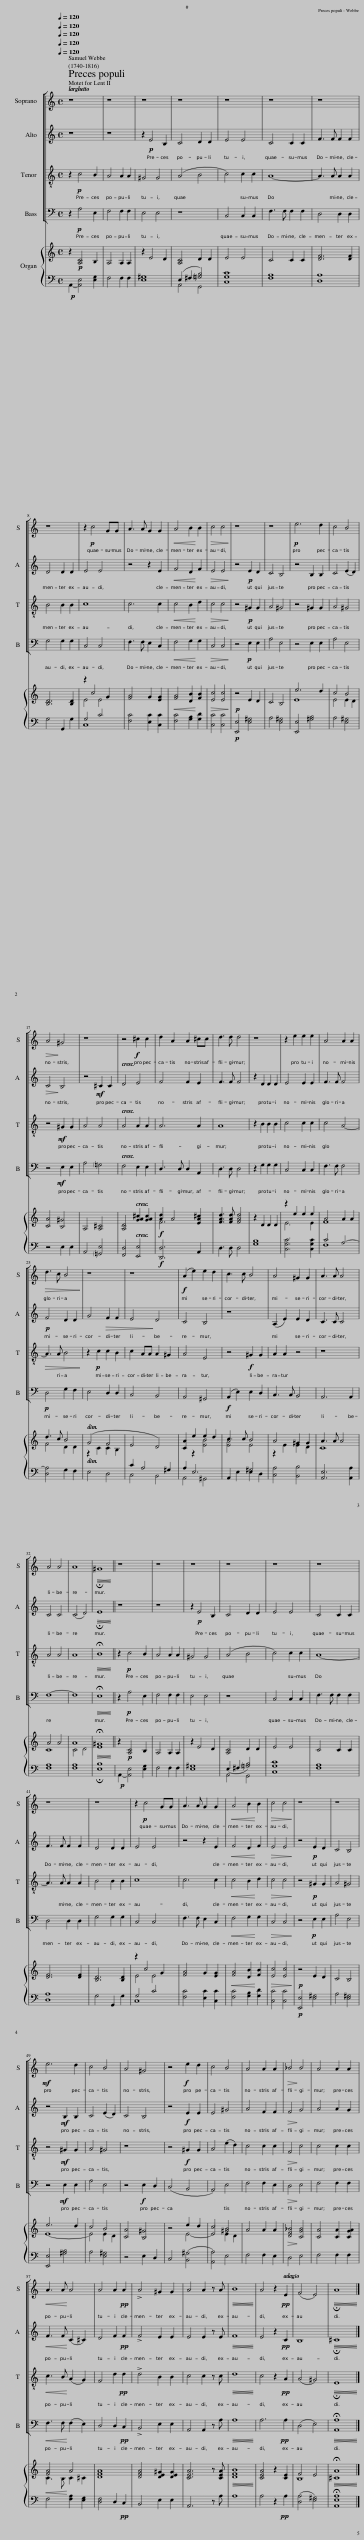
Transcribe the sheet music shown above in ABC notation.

X:1
%%score [ 1 2 3 4 ] { ( 5 8 ) | ( 6 7 ) }
L:1/8
Q:1/4=120
M:4/4
I:linebreak $
K:C
V:1 treble
V:2 treble
V:3 treble-8
V:4 bass
V:5 treble
V:8 treble
V:6 bass
V:7 bass
V:1
 z8 | z8 | z8 | z8 | z8 | %5
 z8 | z8 |$ z8 | z2!p! c4 GG | A3 A G2 G2 | %10
!<(! A4 B2!<)! B2 |!>(! c4 c4!>)! | z8 | z8 |!p! e6 d2 | %15
 c4 B4 |$!>(! A4!>)! ^G4 | z8 | z4!f! ^c2 c2 | d2 A2 A2 ^cc | %20
 d3 d d4 | z8 | z2 e2 e2 e2 | A4 A2 A2 |$!>(! d3 c B4!>)! | %25
 z8 | z8 |!f! (A2 e2) e2 d2 | c3 c B4 | A4 ^G2 G2 | %30
 A3 A A4 |$ A4 A4 | A8 |!>(!!<(! !fermata!^G8!>)!!<)! || z8 | %35
 z8 | z8 | z8 | z8 | z8 |$ %40
 z8 | z8 | z2!p! c4 GG | A3 A G2 G2 |!<(! A4 B2!<)! B2 | %45
!>(! c4 c4!>)! | z8 | z8 |$!mf! e6 d2 | c4 B4 | %50
 A4 ^G4 | z4!f! e2 d2 | c4 B4 | A4 A2 A2 |!>(! _B4!>)! B4 | %55
 A4 A2 A2 |$!<(! A3 A!<)! A4 | A4 A2!pp! A2 | !>!A4 ^G2 G2 | A4 A2 z A | %60
!>(!!<(! B8!>)!!<)! | A4 z2!pp! E2 | (F4 E4) |!<(!!>(! !fermata!A8!<)!!>)! |] %64
V:2
 z8 | z8 | z2!p! E4 B,2 | C4 D2 D2 | E4 E4 | %5
 C4 C2 C2 | F3 F F2 F2 |$ D4 D2 D2 | E4 E4 | z4 z2 E2 | %10
!<(! F4 D2!<)! F2 |!>(! E4 E4!>)! | z4!p! E2 D2 | C4 B,4 | z4 B,2 B,2 | %15
 C4 (E2 D2) |$!>(! C4!>)! B,4 | z4!mf! ^C2 C2 | D4 E4 | F4 F2 E2 | %20
 F3 F F4 | z2 D2 D2 D2 | E4 E2 E2 | F3 F F4 |$!p! F4 D2 D2 | %25
 G4!>(! F2 F2 | E4!>)! D4 | C4 B,4 | z8 | (A,2 E2) E2 D2 | %30
 C3 C C4 |$ C4 C4 | (C4 D4) |!<(!!>(! !fermata!E8!<)!!>)! || z8 | %35
 z8 | z2!p! E4 B,2 | C4 D2 D2 | E4 E4 | C4 C2 C2 |$ %40
 F3 F F2 F2 | D4 D2 D2 | E4 E4 | z4 z2 E2 |!<(! F4 D2!<)! F2 | %45
!>(! E4 E4!>)! | z4!p! E2 D2 | C4 B,4 |$ z4!mf! B,2 B,2 | C4 (E2 D2) | %50
 C4 B,4 | z4!f! E2 E2 | E4 ^G4 | A4 F2 F2 |!>(! F4!>)! G4 | %55
 A4 A2 G2 |$!<(! F3 F!<)! (C2 ^C2) | D4 F2!pp! F2 | !>!F4 E2 E2 | E4 E2 z E | %60
!>(!!<(! F8!>)!!<)! | E4 z2!pp! C2 | B,8 |!<(!!>(! !fermata!^C8!<)!!>)! |] %64
V:3
 z2!p! c4 B2 | A4 A2 A2 | ^G4 G4 | (A4 B4 | c4) c2 c2 | %5
 A8- | A3 A A2 A2 |$ B4 B2 B2 | c8 | c6 c2 | %10
!<(! c4 B2!<)! d2 |!>(! c4 c4!>)! | z4!p! ^G2 G2 | A4 ^G4 | z4 ^G2 G2 | %15
 A4 ^G4 |$ z4!mf! ^G2 G2 | A4 A4 | A4 A2 A2 | A6 A2 | %20
 A8 | z2 B2 B2 B2 | c4 c2 c2 | c4 A4- |$!>(! A3 A B4!>)! | %25
 z2!p! c2 c2 B2 | c2 AA A2 ^G2 | A4 E4 | z4!f! ^G2 G2 | A2 A2 z4 | %30
 z8 |$ A4 A4 | A8 |!>(!!<(! !fermata!B8!>)!!<)! || z2!p! c4 B2 | %35
 A4 A2 A2 | ^G4 G4 | (A4 B4 | c4) c2 c2 | A8- |$ %40
 A3 A A2 A2 | B4 B2 B2 | c8 | c6 c2 |!<(! c4 B2!<)! d2 | %45
!>(! c4 c4!>)! | z4!p! ^G2 G2 | A4 ^G4 |$ z4!mf! ^G2 G2 | A4 ^G4 | %50
 z8 | z4!f! ^G2 G2 | A4 (e2 d2) | c4 c2 c2 |!>(! F4!>)! c4 | %55
 c4 c2 c2 |$!<(! c3 B!<)! (A2 G2) | F4 d2!pp! d2 | !>!d4 B2 B2 | c4 c2 z c | %60
!>(!!<(! d8!>)!!<)! | c4 z2!pp! A2 | (A4 ^G4) |!>(!!<(! !fermata!E8!>)!!<)! |] %64
V:4
 z2!p! A,4 E,2 | F,4 F,2 F,2 | E,4 E,4 | z8 | C,4 C,2 C,2 | %5
 F,3 F, F,2 F,2 | D,4 D,2 D,2 |$ G,4 G,2 G,2 | C,4 C,4 | F,3 F, E,2 C,2 | %10
!<(! F,4 G,2!<)! G,2 |!>(! C,4 C,4!>)! | z4!p! E,2 E,2 | A,4 E,4 | z4 E,2 E,2 | %15
 A,4 E,4 |$ z4!mf! E,2 E,2 | A,4 !courtesy!=G,4 | F,4 E,2 E,2 | D,3 D, D,2 A,,2 | %20
 D,3 D, D,4 | z2 G,2 G,2 G,2 | C,4 C,2 C,2 | F,3 F, F,4 |$!p! D,4 G,2 F,2 | %25
 E,4 D,2 D,2 | C,4 B,,4 | A,,4 ^G,,4 |!f! (A,,2 E,2) E,2 D,2 | C,3 C, B,,4 | %30
 A,,6 A,,2 |$ F,8- | F,8 |!>(!!<(! !fermata!E,8!>)!!<)! || z2!p! A,4 E,2 | %35
 F,4 F,2 F,2 | E,4 E,4 | z8 | C,4 C,2 C,2 | F,3 F, F,2 F,2 |$ %40
 D,4 D,2 D,2 | G,4 G,2 G,2 | C,4 C,4 | F,3 F, E,2 C,2 |!<(! F,4 G,2!<)! G,2 | %45
!>(! C,4 C,4!>)! | z4!p! E,2 E,2 | A,4 E,4 |$ z4!mf! E,2 E,2 | A,4 E,4 | %50
 z4!f! E,2 D,2 | (C,4 B,,4 | A,,4) E,4 | F,4 F,2 E,2 |!>(! D,4!>)! E,4 | %55
 F,4 F,2 F,2 |$!<(! F,3 F,!<)! (F,2 E,2) | D,4 D,2!pp! C,2 | !>!B,,4 E,2 E,2 | A,,4 A,,2 z A, | %60
!>(!!<(! A,8!>)!!<)! | A,6!pp! A,2 | (D,4 E,4) |!<(!!>(! !fermata![A,,A,]8!<)!!>)! |] %64
V:5
 z2!p! [A,C]4 B,2 | A,4 A,2 A,2 | z2 E4 D2 | [A,C]4 D2 D2 | E4 E4 | %5
 C4 C2 C2 | [DF]6 [DF]2 |$ [B,D]6 [B,D]2 | z2 c4 G2 | [FA]4 G2 [EG]2 | %10
!<(! [FA]4 [DB]2!<)! [FB]2 |!>(! [Ec]4 [Ec]4!>)! |!p! z4 E2 D2 | C4 B,4 | e6 d2 | %15
 c4 B4 |$ [CA]4 [B,^G]4 | A,4 [A,^C]4 | [A,D]4 [GA^c]2 [GAc]2 |!f! [Ad]2 A4 [EA^c]2 | %20
 [FAd]3 [FAd] [FAd]4 | z2 D2 D2 D2 | z2 e2 e2 e2 | A4 A2 A2 |$ d3 c B4 | %25
 (G4 F4 | E4 D4) | [CA]2 e2 e2 d2 | c3 c B4 | A4 ^G2 G2 | %30
 A3 A A4 |$ A4 A4 | A8 |!>(!!<(! !fermata!^G8!>)!!<)! || z2!p! [A,C]4 B,2 | %35
 A,4 A,2 A,2 | z2 E4 D2 | [A,C]4 D2 D2 | E4 E4 | C4 C2 C2 |$ %40
 [DF]6 [DF]2 | [B,D]6 [B,D]2 | z2 c4 G2 | [FA]4 G2 [EG]2 |!<(! [FA]4 [DB]2!<)! [FB]2 | %45
!>(! [Ec]4 [Ec]4!>)! |!p! z4 E2 D2 | C4 B,4 |$ e6 d2 | c4 B4 | %50
 [CA]4 [B,^G]4 | z4 e2 d2 | c4 [^GB]4 | A4 A2 A2 |!>(! [DF_B]4!>)! [CGB]4 | %55
 [CA]4 [CA]2 [CGA]2 |$!<(! [FA]4!<)! A4 | [DFA]8 | [DFA]4 [DE^G]2 [DEG]2 | [CEA]6 z [CEA] | %60
!>(!!<(! [DFB]8!>)!!<)! | [CEA]4 z2 [CE]2 | F4 E4 |!<(!!>(! !fermata![^CA]8!<)!!>)! |] %64
V:6
!p! x8 | x8 | x8 | (E,2 ^F,2 [!courtesy!=G,B,]4) | x8 | %5
 [F,A,]8 | [D,A,]8 |$ G,4 G,,2 G,2 | G,4 C4 | [F,C]4 [E,C]2 [C,C]2 | %10
 [F,C]4 [G,B,]2 [G,D]2 | [C,C]4 [C,C]4 |!p! [E,,E,]4 [E,^G,]4 | A,4 [E,^G,]4 | [E,,E,]4 [^G,B,]4 | %15
 A,4 [E,^G,]4 |$ z4 E,2 E,2 | A,,4 [!courtesy!=G,,E,]4 | [F,,D,]4 [E,,E,]4 |!f! [D,,D,]6 A,,2 | %20
 D,3 D, D,4 | [G,B,]8 | [C,G,C]6 [C,G,C]2 | C4 A,4- |$ [D,A,]4 G,2 F,2 | %25
 E,4 D,4 | C2 A,4 ^G,2 | A,2 E,6 | x4 ^G,4 | [C,A,]4 [B,,B,]4 | %30
 [A,,E,]6 [A,,A,]2 |$ x8 | x8 | x8 ||!p! x8 | %35
 x8 | x8 | (E,2 ^F,2 [!courtesy!=G,B,]4) | x8 | [F,A,]8 |$ %40
 [D,A,]8 | G,4 G,,2 G,2 | G,4 C4 | [F,C]4 [E,C]2 [C,C]2 | [F,C]4 [G,B,]2 [G,D]2 | %45
 [C,C]4 [C,C]4 |!p! [E,,E,]4 [E,^G,]4 | A,4 [E,^G,]4 |$ [E,,E,]4 [^G,B,]4 | A,4 [E,^G,]4 | %50
 z4 E,2 D,2 | C,4 ([B,,^G,]4 | [A,,A,]4) E,4 | F,4 F,2 E,2 | D,4 E,4 | %55
 F,4 F,2 F,2 |$ F,4 [F,A,]2 [E,G,]2 | [D,F,]4 D,2!pp! C,2 | B,,4 E,2 E,2 | A,,6 z A, | %60
 A,8 | A,4 z2!pp! A,2 | ([D,A,]4 [E,^G,]4) | !fermata![A,,E,A,]8 |] %64
V:7
 A,,2- [A,,E,]4 [E,G,]2 | F,4 F,2 F,2 | [E,^G,]8 | A,,4 G,,4 | [C,G,C]8 | %5
 x8 | x8 |$ x8 | C,8 | x8 | %10
 x8 | x8 | x8 | x8 | x8 | %15
 x8 |$ x8 | x8 | x8 | x8 | %20
 x8 | x8 | x8 | F,8 |$ x8 | %25
 x8 | C,4 B,,4 | A,,4 ^G,,4 | A,,2 E,2 E,2 D,2 | x8 | %30
 x8 |$ [F,A,]8 | [F,A,]8 | !fermata![E,B,]8 || A,,2- [A,,E,]4 [E,G,]2 | %35
 F,4 F,2 F,2 | [E,^G,]8 | A,,4 G,,4 | [C,G,C]8 | x8 |$ %40
 x8 | x8 | C,8 | x8 | x8 | %45
 x8 | x8 | x8 |$ x8 | x8 | %50
 x8 | x8 | x8 | x8 | x8 | %55
 x8 |$ x8 | x8 | x8 | x8 | %60
 x8 | x8 | x8 | x8 |] %64
V:8
 x8 | x8 | x8 | x8 | x8 | %5
 x8 | x8 |$ x8 | E4 E4 | x8 | %10
 x8 | x8 | x8 | x8 | E8 | %15
 E4 E2 D2 |$ x8 | x8 | x8 | F6 x2 | %20
 x8 | x8 | E6 E2 | F8 |$ F4 D2 D2 | %25
 z2 C2 C2 B,2 | x8 | x2 z2 [EB]4 | [EA]4 E4 | z2 E2 E2 D2 | %30
 C8 |$ C8 | C4 D4 | E8 || x8 | %35
 x8 | x8 | x8 | x8 | x8 |$ %40
 x8 | x8 | E4 E4 | x8 | x8 | %45
 x8 | x8 | x8 |$ E8- | E4 E2 D2 | %50
 x8 | x4 E4- | E4 E2 D2 | x8 | x8 | %55
 x8 |$ C3 B, C2 ^C2 | x8 | x8 | x8 | %60
 x8 | x8 | B,8 | x8 |] %64
